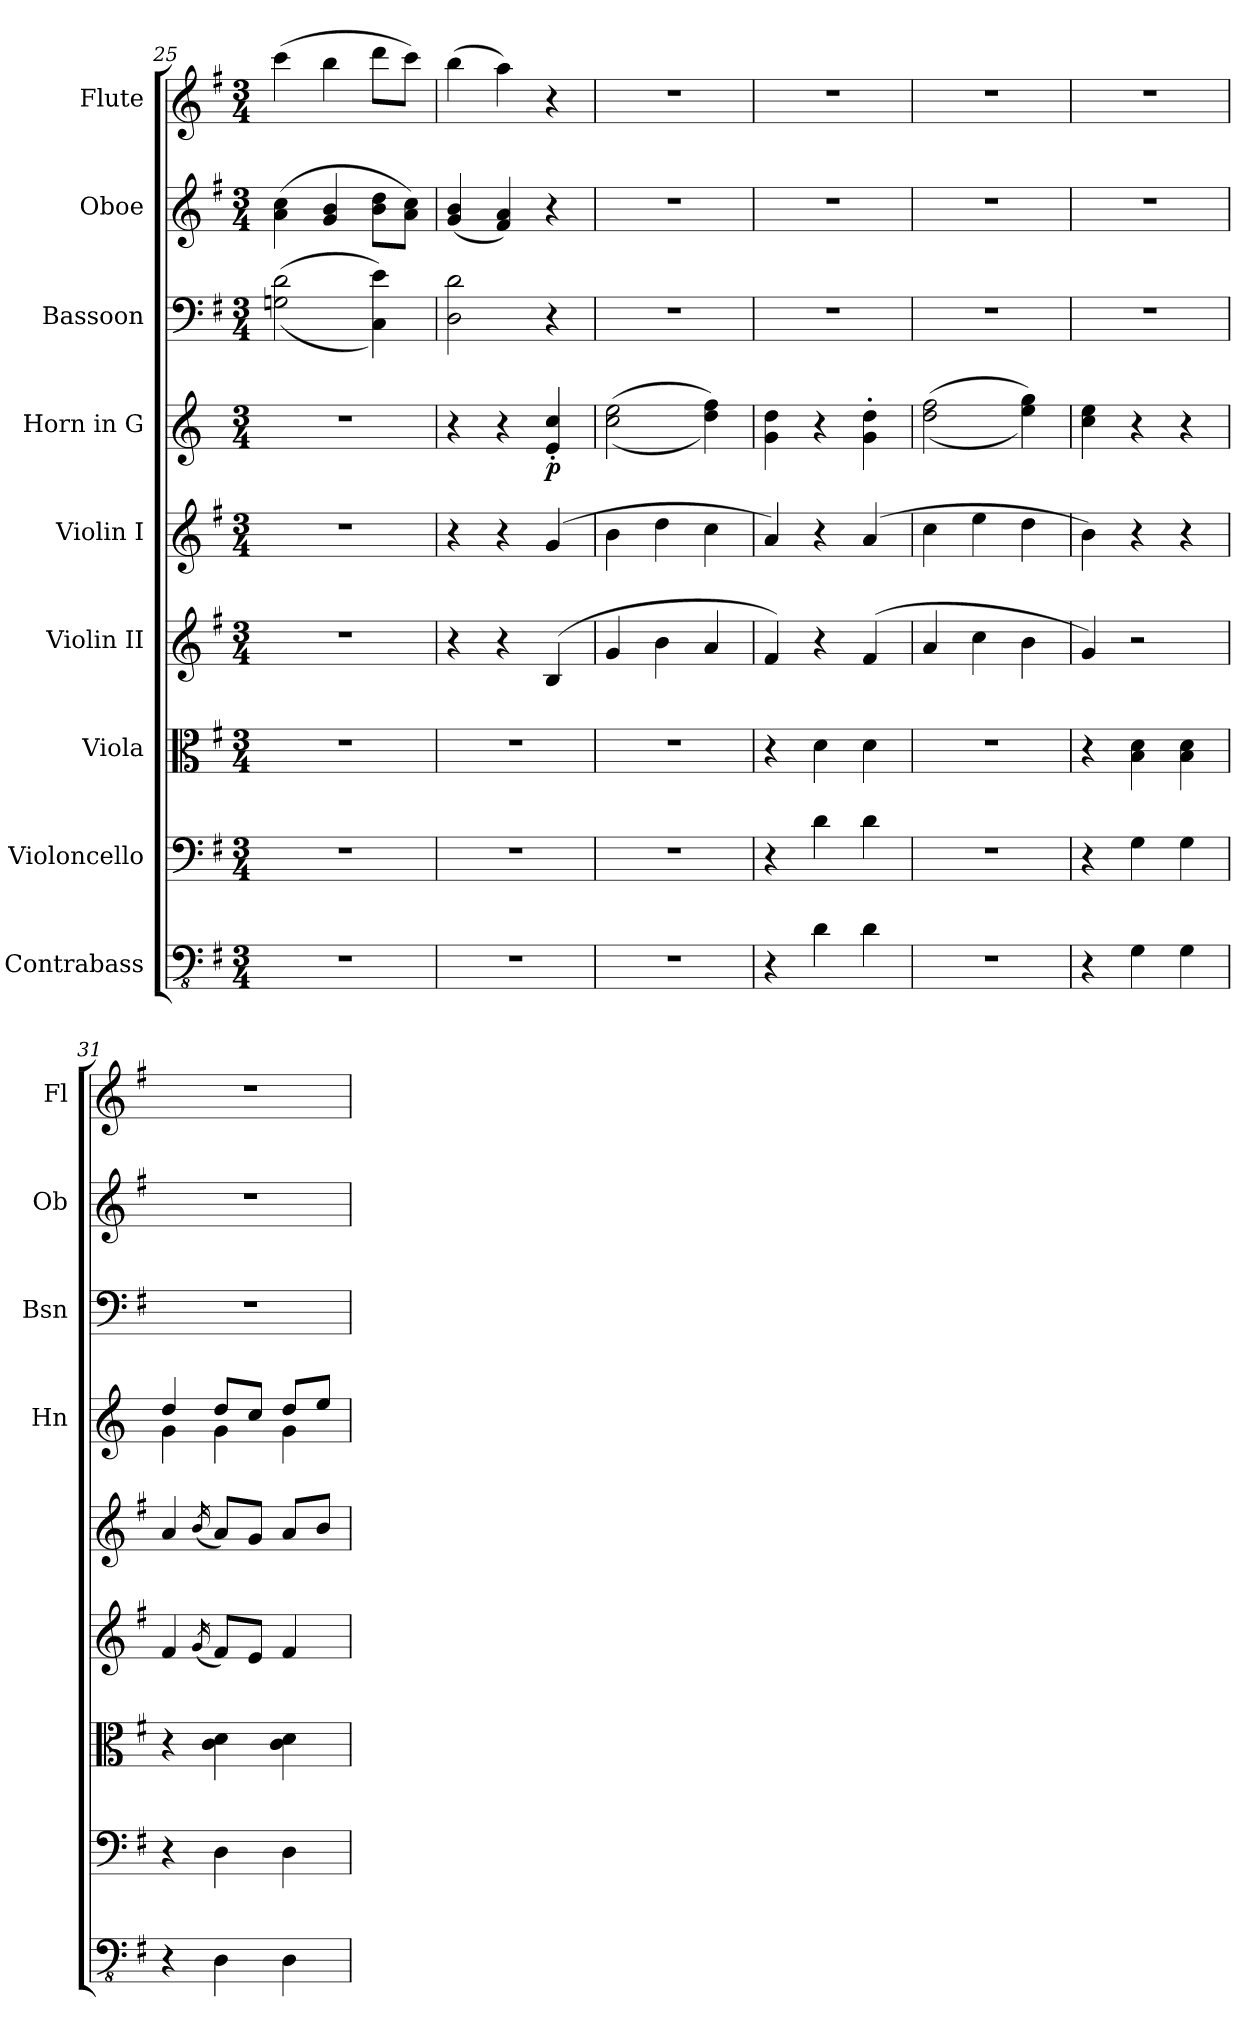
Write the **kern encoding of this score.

**kern	**kern	**kern	**kern	**kern	**kern	**dynam	**kern	**kern	**kern
*part9	*part8	*part7	*part6	*part5	*part4	*part4	*part3	*part2	*part1
*staff9	*staff8	*staff7	*staff6	*staff5	*staff4	*staff4	*staff3	*staff2	*staff1
*I"Contrabass	*I"Violoncello	*I"Viola	*I"Violin II	*I"Violin I	*I"Horn in G	*	*I"Bassoon	*I"Oboe	*I"Flute
*	*	*	*	*	*I'Hn	*	*I'Bsn	*I'Ob	*I'Fl
*clefFv4	*clefF4	*clefC3	*clefG2	*clefG2	*clefG2	*	*clefF4	*clefG2	*clefG2
*	*	*	*	*	*ITrd3c5	*	*	*	*
*k[f#]	*k[f#]	*k[f#]	*k[f#]	*k[f#]	*k[f#]	*	*k[f#]	*k[f#]	*k[f#]
*M3/4	*M3/4	*M3/4	*M3/4	*M3/4	*M3/4	*	*M3/4	*M3/4	*M3/4
=25	=25	=25	=25	=25	=25	=25	=25	=25	=25
2.r	2.r	2.r	2.r	2.r	2.r	.	(>(<2Gn\ 2d\	(>4a\ 4cc\	(>4ccc\
.	.	.	.	.	.	.	.	4g/ 4b/	4bb\
.	.	.	.	.	.	.	4C\ 4e\))	8b\ 8dd\L	8ddd\L
.	.	.	.	.	.	.	.	8a\ 8cc\J)	8ccc\J)
=26	=26	=26	=26	=26	=26	=26	=26	=26	=26
2.r	2.r	2.r	4r	4r	4r	.	2D\ 2d\	(<4g/ 4b/	(>4bb\
.	.	.	4r	4r	4r	.	.	4f#/ 4a/)	4aa\)
!	!	!	!	!	!	!LO:DY:b	!	!	!
.	.	.	(>4B/	(>4g/	4B/' 4g/'	p	4r	4r	4r
=27	=27	=27	=27	=27	=27	=27	=27	=27	=27
2.r	2.r	2.r	4g/	4b\	(>(<2g\ 2b\	.	2.r	2.r	2.r
.	.	.	4b\	4dd\	.	.	.	.	.
.	.	.	4a/	4cc\	4a\ 4cc\))	.	.	.	.
=28	=28	=28	=28	=28	=28	=28	=28	=28	=28
4r	4r	4r	4f#/)	4a/)	4d\ 4a\	.	2.r	2.r	2.r
4D\	4d\	4d\	4r	4r	4r	.	.	.	.
4D\	4d\	4d\	(>4f#/	(>4a/	4d\' 4a\'	.	.	.	.
=29	=29	=29	=29	=29	=29	=29	=29	=29	=29
2.r	2.r	2.r	4a/	4cc\	(>(<2a\ 2cc\	.	2.r	2.r	2.r
.	.	.	4cc\	4ee\	.	.	.	.	.
.	.	.	4b\	4dd\	4b\ 4dd\))	.	.	.	.
=30	=30	=30	=30	=30	=30	=30	=30	=30	=30
4r	4r	4r	4g/)	4b\)	4g\ 4b\	.	2.r	2.r	2.r
4GG\	4G\	4B\ 4d\	2r	4r	4r	.	.	.	.
4GG\	4G\	4B\ 4d\	.	4r	4r	.	.	.	.
!!LO:PB:g=z
=31	=31	=31	=31	=31	=31	=31	=31	=31	=31
*	*	*	*	*	*^	*	*	*	*
4r	4r	4r	4f#/	4a/	4a/	4d\	.	2.r	2.r	2.r
.	.	.	(<16qg/	(<16qb/	.	.	.	.	.	.
4DD\	4D\	4c\ 4d\	8f#/L)	8a/L)	8a/L	4d\	.	.	.	.
.	.	.	8e/J	8g/J	8g/J	.	.	.	.	.
4DD\	4D\	4c\ 4d\	4f#/	8a/L	8a/L	4d\	.	.	.	.
.	.	.	.	8b/J	8b/J	.	.	.	.	.
*	*	*	*	*	*v	*v	*	*	*	*
=	=	=	=	=	=	=	=	=	=
*-	*-	*-	*-	*-	*-	*-	*-	*-	*-
